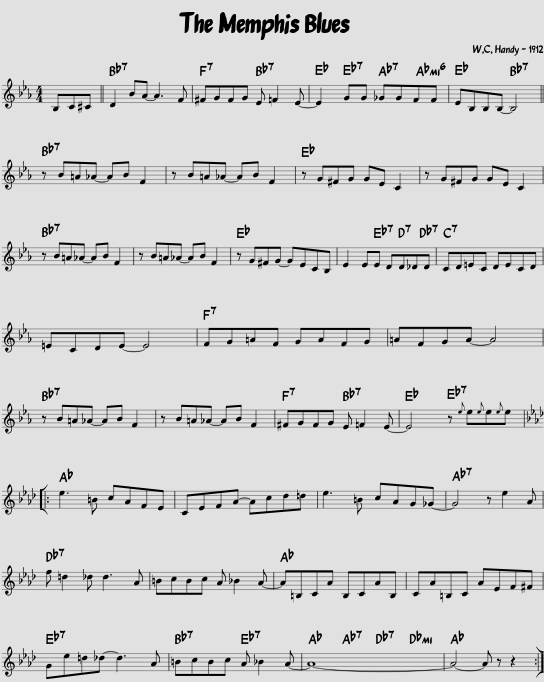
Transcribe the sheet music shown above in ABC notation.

X:1
L:1/8
M:4/4
I:linebreak $
K:Eb
V:1 treble
V:1
 B,C^C || D2 BA- A3 F | ^FGFG E =F2 E- | E2 GG _GGFF | EB,B,B,- B,4 ||$ %5
 z B=A_A- AB F2 | z B=A_A- AB F2 | z G^FG GE C2 | z G^FG GE C2 |$ z B=A_A- AB F2 | %10
 z B=A_A- AB F2 | z G^FG- GECB, | E2 EE DD_DD | CD=EC DECD |$ =ECDE- E4 | %15
 FG=AF GAFG | =AFGA- A4 |$ z B=A_A- AB F2 | z B=A_A- AB F2 | ^FGFG E =F2 E- | %20
 E4 z{e} e{e}e{e}e |:$[K:Ab] e3 =B cAFE | CEFA- Acd=d | e3 =B cAG_G- | G4 z e2 A |$ %25
 f =d2 _d d3 A | =BcBc A _B2 A- | A=B,CA B,CAB, | CA=B,C AEF^F |$ Ge=d_d- d3 A | %30
 =BcBc A _B2 A- | A8- | A4- A z z2 :| %33
